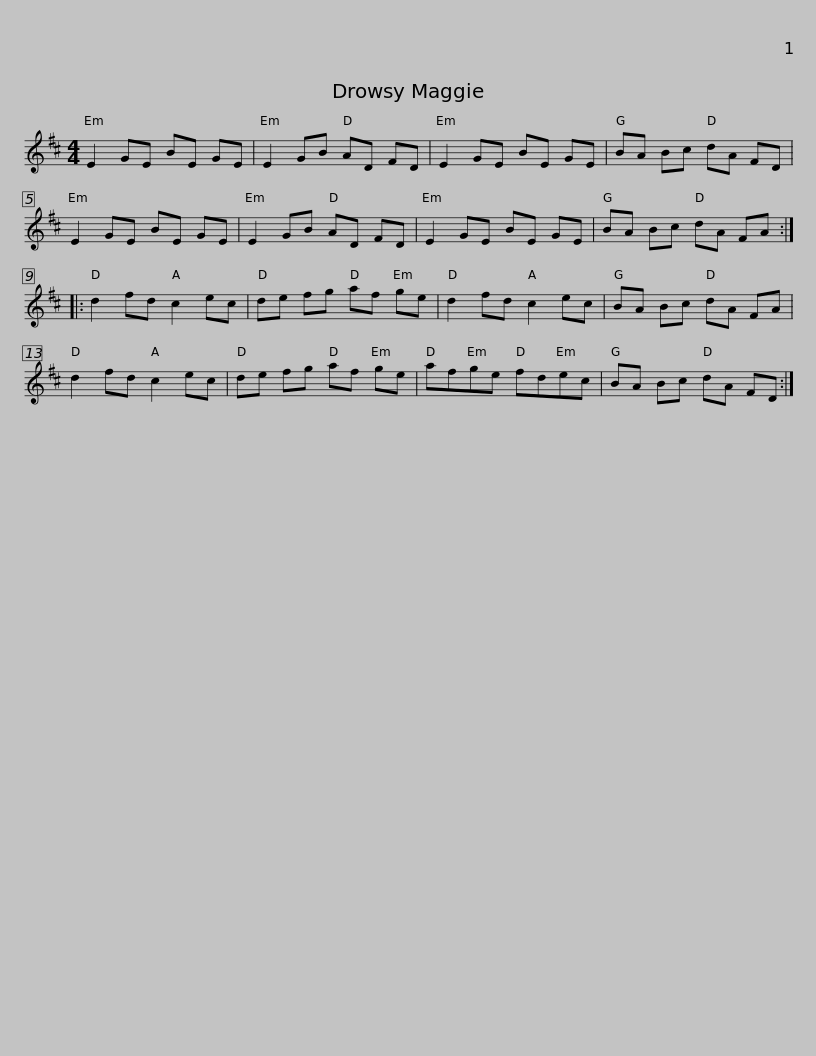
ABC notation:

X:1
L:1/8
M:4/4
I:linebreak $
K:D
V:1 treble
V:1
 E2 GE BE GE | E2 GB AD FD | E2 GE BE GE | BA Bc dA FD | E2 GE BE GE | %5
 E2 GB AD FD |$ E2 GE BE GE | BA Bc dA FA :: d2 fd c2 ec | de fg af ge | %10
 d2 fd c2 ec | BA Bc dA FA |$ d2 fd c2 ec | de fg af ge | afge fdec | %15
 BA Bc dA FD :| %16
